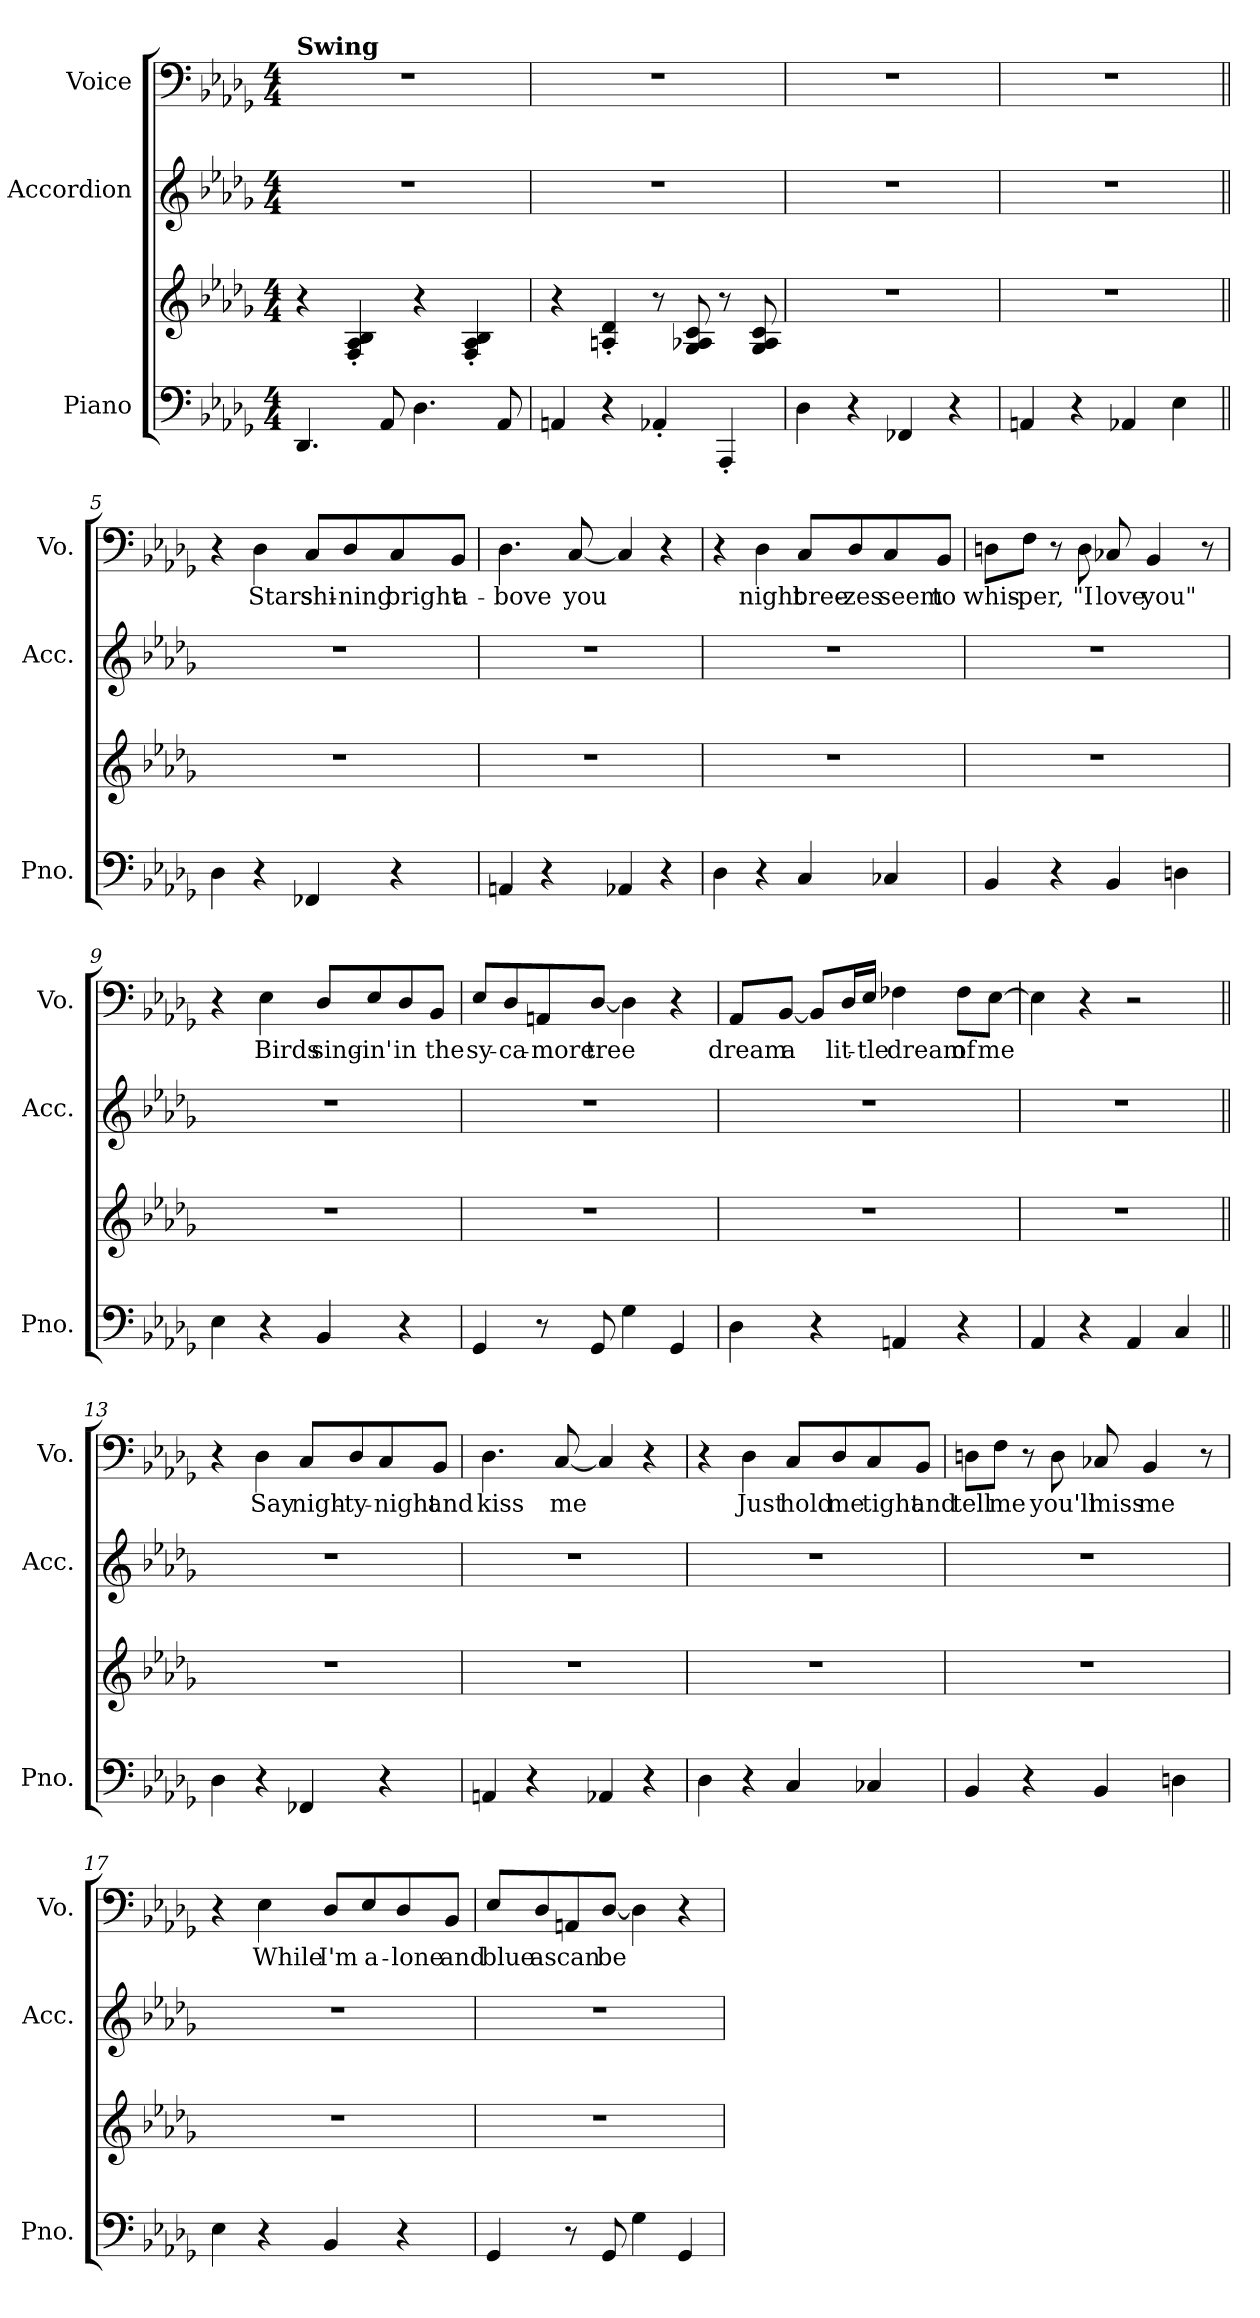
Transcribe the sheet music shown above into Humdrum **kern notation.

**kern	**kern	**kern	**kern	**text
*part3	*part3	*part2	*part1	*part1
*staff4	*staff3	*staff2	*staff1	*staff1
*I"Piano	*	*I"Accordion	*I"Voice	*
*I'Pno.	*	*I'Acc.	*I'Vo.	*
*clefF4	*clefG2	*clefG2	*clefF4	*
*k[b-e-a-d-g-]	*k[b-e-a-d-g-]	*k[b-e-a-d-g-]	*k[b-e-a-d-g-]	*
*M4/4	*M4/4	*M4/4	*M4/4	*
*MM98	*MM98	*MM98	*MM98	*
=1	=1	=1	=1	=1
!	!	!	!LO:TX:a:B:t=Swing	!
4.DD-/	4r	1r	1r	.
.	4F/' 4A-/' 4B-/'	.	.	.
8AA-/	.	.	.	.
4.D-\	4r	.	.	.
.	4F/' 4A-/' 4B-/'	.	.	.
8AA-/	.	.	.	.
=2	=2	=2	=2	=2
4AAn/	4r	1r	1r	.
4r	4An/' 4d-/'	.	.	.
4AA-X'/	8r	.	.	.
.	8G-/ 8A-X/ 8c/	.	.	.
4AAA-'/	8r	.	.	.
.	8G-/ 8A-/ 8c/	.	.	.
=3	=3	=3	=3	=3
4D-\	1r	1r	1r	.
4r	.	.	.	.
4FF-X/	.	.	.	.
4r	.	.	.	.
=4	=4	=4	=4	=4
4AAn/	1r	1r	1r	.
4r	.	.	.	.
4AA-X/	.	.	.	.
4E-\	.	.	.	.
=5||	=5||	=5||	=5||	=5||
4D-\	1r	1r	4r	.
!	!	!	!	!LO:LY:b
4r	.	.	4D-\	Stars
!	!	!	!	!LO:LY:b
4FF-X/	.	.	8C/L	shi-
!	!	!	!	!LO:LY:b
.	.	.	8D-/	-ning
!	!	!	!	!LO:LY:b
4r	.	.	8C/	bright
!	!	!	!	!LO:LY:b
.	.	.	8BB-/J	a-
!!LO:LB:g=z
=6	=6	=6	=6	=6
!	!	!	!	!LO:LY:b
4AAn/	1r	1r	4.D-\	-bove
4r	.	.	.	.
!	!	!	!	!LO:LY:b
.	.	.	[8C/	you
4AA-X/	.	.	4C/]	.
4r	.	.	4r	.
=7	=7	=7	=7	=7
4D-\	1r	1r	4r	.
!	!	!	!	!LO:LY:b
4r	.	.	4D-\	night
!	!	!	!	!LO:LY:b
4C/	.	.	8C/L	bree-
!	!	!	!	!LO:LY:b
.	.	.	8D-/	-zes
!	!	!	!	!LO:LY:b
4C-X/	.	.	8C/	seem
!	!	!	!	!LO:LY:b
.	.	.	8BB-/J	to
=8	=8	=8	=8	=8
!	!	!	!	!LO:LY:b
4BB-/	1r	1r	8Dn\L	whis-
!	!	!	!	!LO:LY:b
.	.	.	8F\J	-per,
4r	.	.	8r	.
!	!	!	!	!LO:LY:b
.	.	.	8D\	"I
!	!	!	!	!LO:LY:b
4BB-/	.	.	8C-X/	love
!	!	!	!	!LO:LY:b
.	.	.	4BB-/	you"
4Dn\	.	.	.	.
.	.	.	8r	.
=9	=9	=9	=9	=9
4E-\	1r	1r	4r	.
!	!	!	!	!LO:LY:b
4r	.	.	4E-\	Birds
!	!	!	!	!LO:LY:b
4BB-/	.	.	8D-/L	sing-
!	!	!	!	!LO:LY:b
.	.	.	8E-/	-in'
!	!	!	!	!LO:LY:b
4r	.	.	8D-/	in
!	!	!	!	!LO:LY:b
.	.	.	8BB-/J	the
!!LO:LB:g=z
=10	=10	=10	=10	=10
!	!	!	!	!LO:LY:b
4GG-/	1r	1r	8E-/L	sy-
!	!	!	!	!LO:LY:b
.	.	.	8D-/	-ca-
!	!	!	!	!LO:LY:b
8r	.	.	8AAn/	-more
!	!	!	!	!LO:LY:b
8GG-/	.	.	[8D-/J	tree
4G-\	.	.	4D-\]	.
4GG-/	.	.	4r	.
=11	=11	=11	=11	=11
!	!	!	!	!LO:LY:b
4D-\	1r	1r	8AA-/L	dream
!	!	!	!	!LO:LY:b
.	.	.	[8BB-/J	a
4r	.	.	8BB-/L]	.
!	!	!	!	!LO:LY:b
.	.	.	16D-/L	lit-
!	!	!	!	!LO:LY:b
.	.	.	16E-/JJ	-tle
!	!	!	!	!LO:LY:b
4AAn/	.	.	4F-X\	dream
!	!	!	!	!LO:LY:b
4r	.	.	8F-\L	of
!	!	!	!	!LO:LY:b
.	.	.	[8E-\J	me
=12	=12	=12	=12	=12
4AA-/	1r	1r	4E-\]	.
4r	.	.	4r	.
4AA-/	.	.	2r	.
4C/	.	.	.	.
=13||	=13||	=13||	=13||	=13||
4D-\	1r	1r	4r	.
!	!	!	!	!LO:LY:b
4r	.	.	4D-\	Say
!	!	!	!	!LO:LY:b
4FF-X/	.	.	8C/L	nigh-
!	!	!	!	!LO:LY:b
.	.	.	8D-/	-ty-
!	!	!	!	!LO:LY:b
4r	.	.	8C/	-night
!	!	!	!	!LO:LY:b
.	.	.	8BB-/J	and
!!LO:PB:g=z
=14	=14	=14	=14	=14
!	!	!	!	!LO:LY:b
4AAn/	1r	1r	4.D-\	kiss
4r	.	.	.	.
!	!	!	!	!LO:LY:b
.	.	.	[8C/	me
4AA-X/	.	.	4C/]	.
4r	.	.	4r	.
=15	=15	=15	=15	=15
4D-\	1r	1r	4r	.
!	!	!	!	!LO:LY:b
4r	.	.	4D-\	Just
!	!	!	!	!LO:LY:b
4C/	.	.	8C/L	hold
!	!	!	!	!LO:LY:b
.	.	.	8D-/	me
!	!	!	!	!LO:LY:b
4C-X/	.	.	8C/	tight
!	!	!	!	!LO:LY:b
.	.	.	8BB-/J	and
=16	=16	=16	=16	=16
!	!	!	!	!LO:LY:b
4BB-/	1r	1r	8Dn\L	tell
!	!	!	!	!LO:LY:b
.	.	.	8F\J	me
4r	.	.	8r	.
!	!	!	!	!LO:LY:b
.	.	.	8D\	you'll
!	!	!	!	!LO:LY:b
4BB-/	.	.	8C-X/	miss
!	!	!	!	!LO:LY:b
.	.	.	4BB-/	me
4Dn\	.	.	.	.
.	.	.	8r	.
=17	=17	=17	=17	=17
4E-\	1r	1r	4r	.
!	!	!	!	!LO:LY:b
4r	.	.	4E-\	While
!	!	!	!	!LO:LY:b
4BB-/	.	.	8D-/L	I'm
!	!	!	!	!LO:LY:b
.	.	.	8E-/	a-
!	!	!	!	!LO:LY:b
4r	.	.	8D-/	-lone
!	!	!	!	!LO:LY:b
.	.	.	8BB-/J	and
!!LO:LB:g=z
=18	=18	=18	=18	=18
!	!	!	!	!LO:LY:b
4GG-/	1r	1r	8E-/L	blue
!	!	!	!	!LO:LY:b
.	.	.	8D-/	as
!	!	!	!	!LO:LY:b
8r	.	.	8AAn/	can
!	!	!	!	!LO:LY:b
8GG-/	.	.	[8D-/J	be
4G-\	.	.	4D-\]	.
4GG-/	.	.	4r	.
=	=	=	=	=
*-	*-	*-	*-	*-
